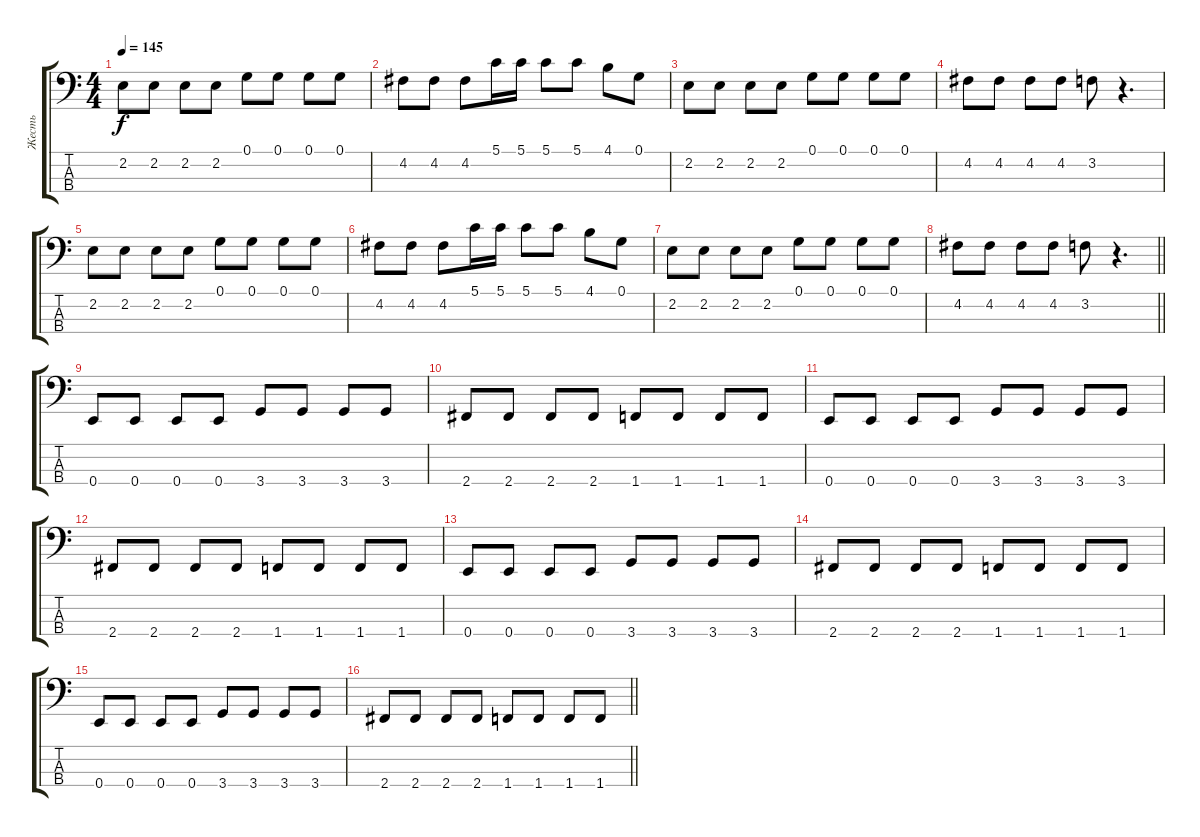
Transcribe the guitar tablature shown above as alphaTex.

\track ("Жесть" "Жесть") {instrument electricbassfinger}
\staff {score tabs}
\tuning (G2 D2 A1 E1) {hide}
\ts (4 4)
\tempo 145
\clef f4
\ks c
2.2.8{dy f} 2.2.8 2.2.8 2.2.8 0.1.8 0.1.8 0.1.8 0.1.8 |
4.2.8 4.2.8 4.2.8 5.1.16 5.1.16 5.1.8 5.1.8 4.1.8 0.1.8 |
2.2.8 2.2.8 2.2.8 2.2.8 0.1.8 0.1.8 0.1.8 0.1.8 |
4.2.8 4.2.8 4.2.8 4.2.8 3.2.8 r.4{d} |
2.2.8 2.2.8 2.2.8 2.2.8 0.1.8 0.1.8 0.1.8 0.1.8 |
4.2.8 4.2.8 4.2.8 5.1.16 5.1.16 5.1.8 5.1.8 4.1.8 0.1.8 |
2.2.8 2.2.8 2.2.8 2.2.8 0.1.8 0.1.8 0.1.8 0.1.8 |
\barLineRight lightlight
4.2.8 4.2.8 4.2.8 4.2.8 3.2.8 r.4{d} |
0.4.8 0.4.8 0.4.8 0.4.8 3.4.8 3.4.8 3.4.8 3.4.8 |
2.4.8 2.4.8 2.4.8 2.4.8 1.4.8 1.4.8 1.4.8 1.4.8 |
0.4.8 0.4.8 0.4.8 0.4.8 3.4.8 3.4.8 3.4.8 3.4.8 |
2.4.8 2.4.8 2.4.8 2.4.8 1.4.8 1.4.8 1.4.8 1.4.8 |
0.4.8 0.4.8 0.4.8 0.4.8 3.4.8 3.4.8 3.4.8 3.4.8 |
2.4.8 2.4.8 2.4.8 2.4.8 1.4.8 1.4.8 1.4.8 1.4.8 |
0.4.8 0.4.8 0.4.8 0.4.8 3.4.8 3.4.8 3.4.8 3.4.8 |
\barLineRight lightlight
2.4.8 2.4.8 2.4.8 2.4.8 1.4.8 1.4.8 1.4.8 1.4.8
